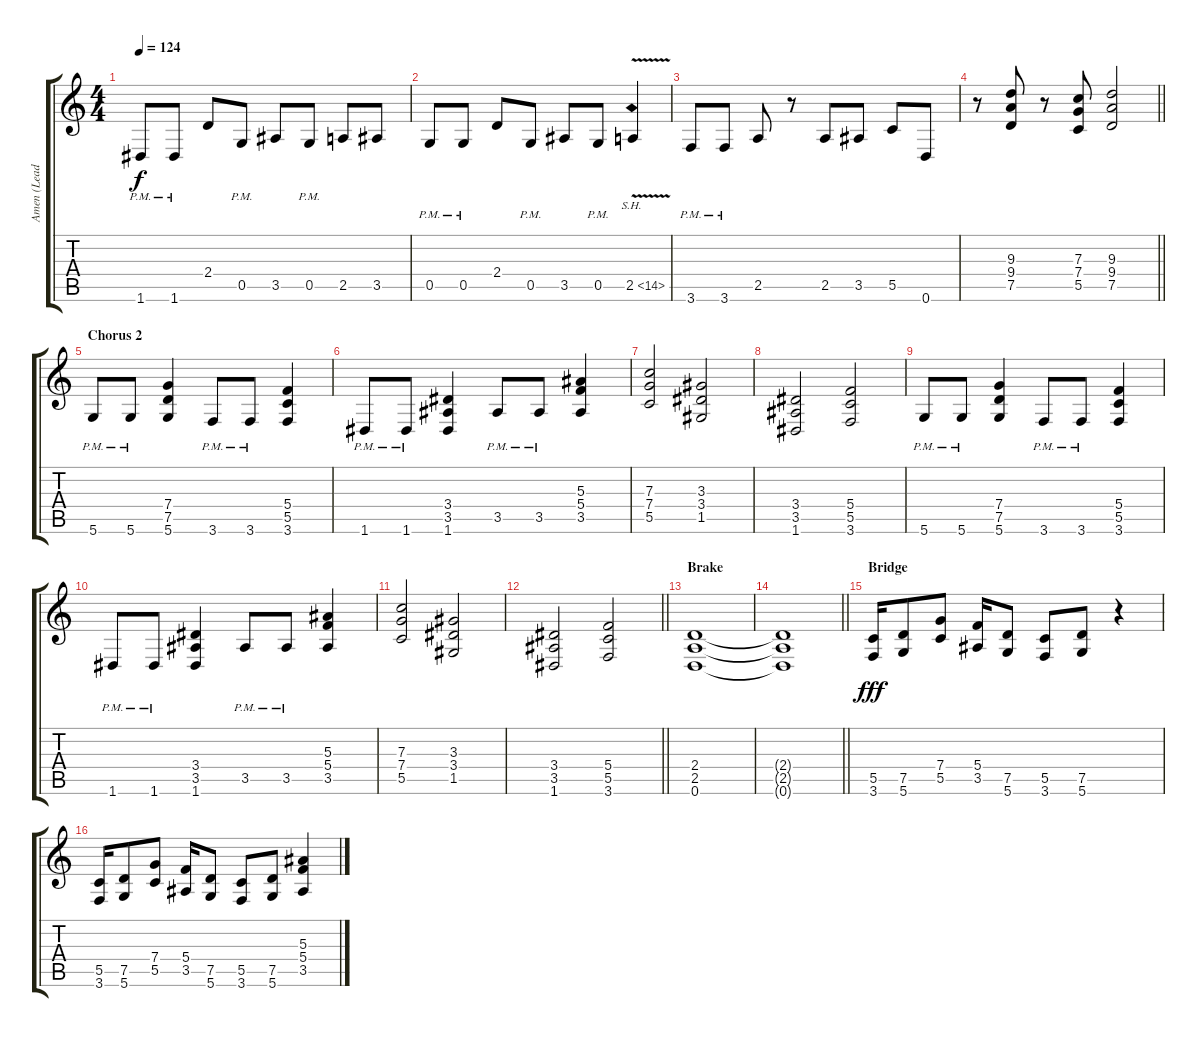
\track ("Amen (Lead)" "Amen (Lead") {instrument distortionguitar}
\staff {score tabs}
\tuning (D4 A3 F3 C3 G2 D2) {hide}
\ts (4 4)
\tempo 124
\clef g2
\ks c
1.6{pm}.8{dy f} 1.6{pm}.8 2.4.8 0.5{pm}.8 3.5.8 0.5{pm}.8 2.5.8 3.5.8 |
0.5{pm}.8 0.5{pm}.8 2.4.8 0.5{pm}.8 3.5.8 0.5{pm}.8 2.5{sh 12 v}.4 |
3.6{pm}.8 3.6{pm}.8 2.5.8 r.8 2.5.8 3.5.8 5.5.8 0.6.8 |
\barLineRight lightlight
r.8 (9.3 9.4 7.5).8 r.8 (7.3 7.4 5.5).8 (9.3 9.4 7.5).2 |
\section ("" "Chorus 2")
5.6{pm}.8 5.6{pm}.8 (7.4 7.5 5.6).4 3.6{pm}.8 3.6{pm}.8 (5.4 5.5 3.6).4 |
1.6{pm}.8 1.6{pm}.8 (3.4 3.5 1.6).4 3.5{pm}.8 3.5{pm}.8 (5.3 5.4 3.5).4 |
(7.3 7.4 5.5).2 (3.3 3.4 1.5).2 |
(3.4 3.5 1.6).2 (5.4 5.5 3.6).2 |
5.6{pm}.8 5.6{pm}.8 (7.4 7.5 5.6).4 3.6{pm}.8 3.6{pm}.8 (5.4 5.5 3.6).4 |
1.6{pm}.8 1.6{pm}.8 (3.4 3.5 1.6).4 3.5{pm}.8 3.5{pm}.8 (5.3 5.4 3.5).4 |
(7.3 7.4 5.5).2 (3.3 3.4 1.5).2 |
\barLineRight lightlight
(3.4 3.5 1.6).2 (5.4 5.5 3.6).2 |
\section ("" "Brake")
(2.4 2.5 0.6).1 |
\barLineRight lightlight
(2.4{t} 2.5{t} 0.6{t}).1 |
\section ("" "Bridge")
(5.5 3.6).16{dy fff} (7.5 5.6).8 (7.4 5.5).8 (5.4 3.5).16 (7.5 5.6).8 (5.5 3.6).8 (7.5 5.6).8 r.4 |
(5.5 3.6).16 (7.5 5.6).8 (7.4 5.5).8 (5.4 3.5).16 (7.5 5.6).8 (5.5 3.6).8 (7.5 5.6).8 (5.3 5.4 3.5).4
